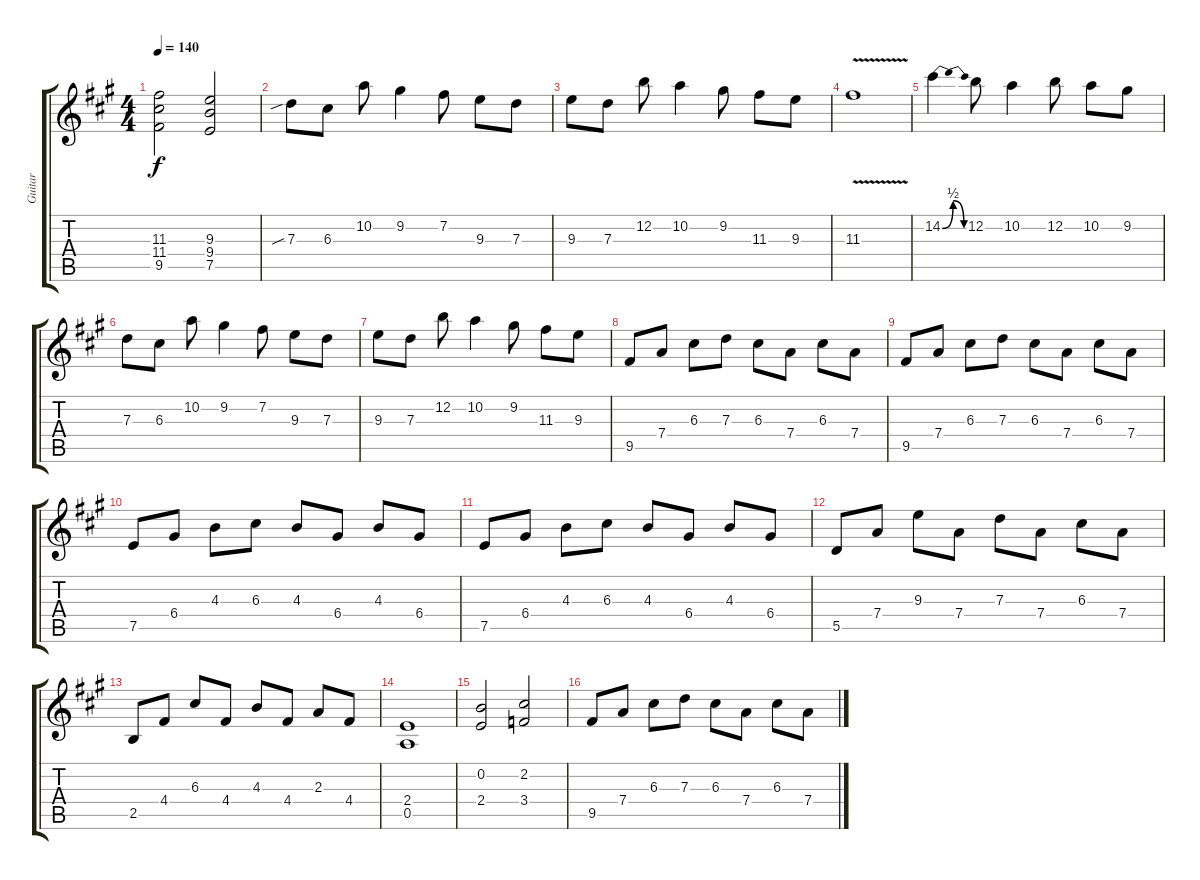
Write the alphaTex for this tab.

\track ("Guitar" "Guitar") {instrument distortionguitar}
\staff {score tabs}
\tuning (E4 B3 G3 D3 A2 E2) {hide}
\ts (4 4)
\tempo 140
\clef g2
\ks a
(11.3 11.4 9.5).2{dy f} (9.3 9.4 7.5).2 |
7.3{sib}.8 6.3.8 10.2.8 9.2.4 7.2.8 9.3.8 7.3.8 |
9.3.8 7.3.8 12.2.8 10.2.4 9.2.8 11.3.8 9.3.8 |
11.3{v}.1 |
14.2{be (bendrelease 0 0 30 2 30 2 60 0)}.4 12.2.8 10.2.4 12.2.8 10.2.8 9.2.8 |
7.3.8 6.3.8 10.2.8 9.2.4 7.2.8 9.3.8 7.3.8 |
9.3.8 7.3.8 12.2.8 10.2.4 9.2.8 11.3.8 9.3.8 |
9.5.8 7.4.8 6.3.8 7.3.8 6.3.8 7.4.8 6.3.8 7.4.8 |
9.5.8 7.4.8 6.3.8 7.3.8 6.3.8 7.4.8 6.3.8 7.4.8 |
7.5.8 6.4.8 4.3.8 6.3.8 4.3.8 6.4.8 4.3.8 6.4.8 |
7.5.8 6.4.8 4.3.8 6.3.8 4.3.8 6.4.8 4.3.8 6.4.8 |
5.5.8 7.4.8 9.3.8 7.4.8 7.3.8 7.4.8 6.3.8 7.4.8 |
2.5.8 4.4.8 6.3.8 4.4.8 4.3.8 4.4.8 2.3.8 4.4.8 |
(2.4 0.5).1 |
(0.2 2.4).2 (2.2 3.4).2 |
9.5.8 7.4.8 6.3.8 7.3.8 6.3.8 7.4.8 6.3.8 7.4.8
